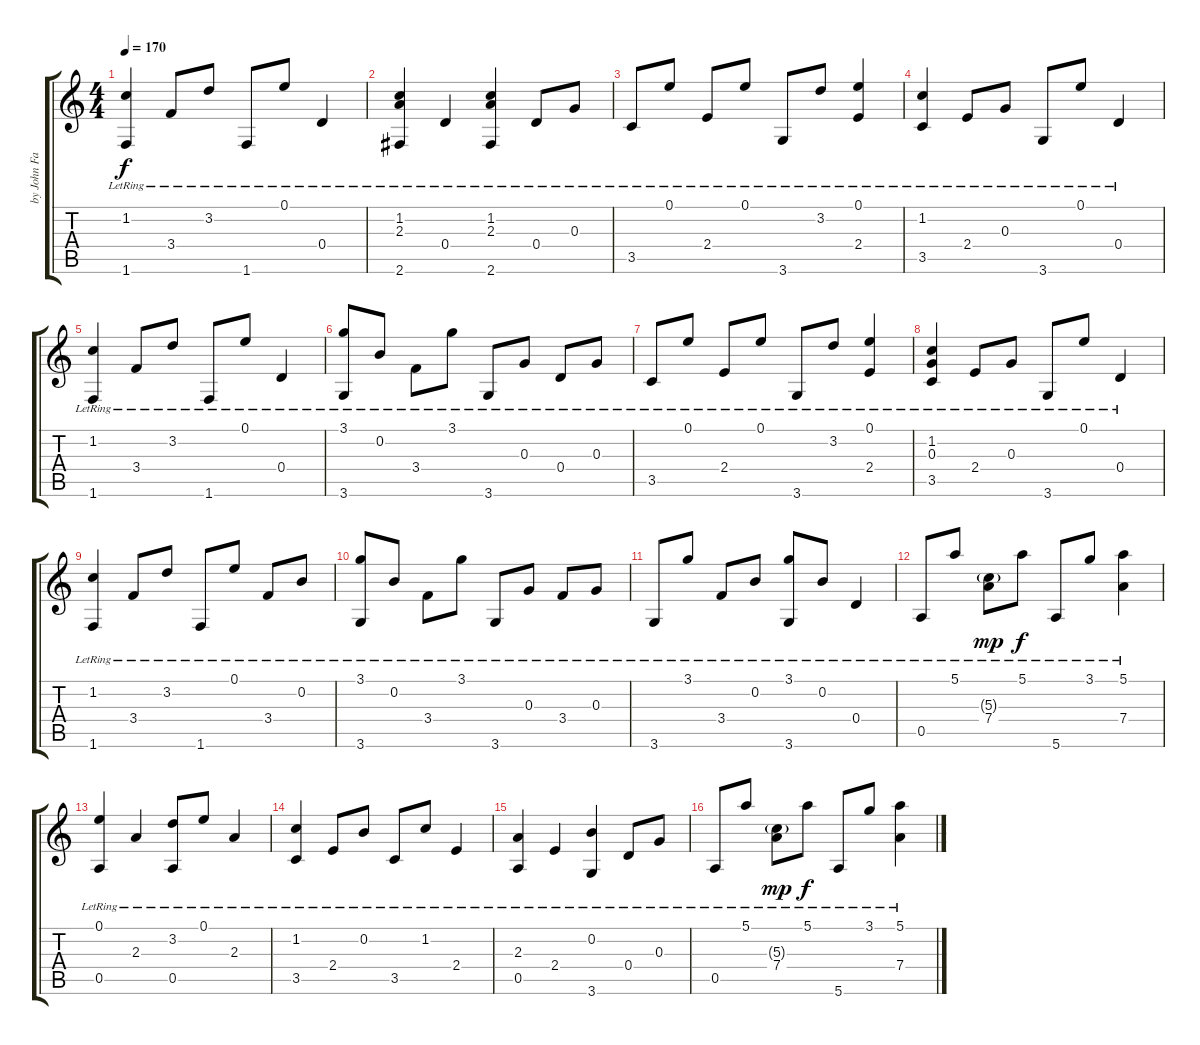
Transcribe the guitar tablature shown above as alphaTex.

\track ("by John Fahey" "by John Fa") {instrument acousticguitarsteel}
\staff {score tabs}
\tuning (E4 B3 G3 D3 A2 E2) {hide}
\ts (4 4)
\tempo 170
\clef g2
\ks c
(1.2{lr} 1.6{lr}).4{dy f} 3.4{lr}.8 3.2{lr}.8 1.6{lr}.8 0.1{lr}.8 0.4{lr}.4 |
(1.2{lr} 2.3{lr} 2.6{lr}).4 0.4{lr}.4 (1.2{lr} 2.3{lr} 2.6{lr}).4 0.4{lr}.8 0.3{lr}.8 |
3.5{lr}.8 0.1{lr}.8 2.4{lr}.8 0.1{lr}.8 3.6{lr}.8 3.2{lr}.8 (0.1{lr} 2.4{lr}).4 |
(1.2{lr} 3.5{lr}).4 2.4{lr}.8 0.3{lr}.8 3.6{lr}.8 0.1{lr}.8 0.4{lr}.4 |
(1.2{lr} 1.6{lr}).4 3.4{lr}.8 3.2{lr}.8 1.6{lr}.8 0.1{lr}.8 0.4{lr}.4 |
(3.1{lr} 3.6{lr}).8 0.2{lr}.8 3.4{lr}.8 3.1{lr}.8 3.6{lr}.8 0.3{lr}.8 0.4{lr}.8 0.3{lr}.8 |
3.5{lr}.8 0.1{lr}.8 2.4{lr}.8 0.1{lr}.8 3.6{lr}.8 3.2{lr}.8 (0.1{lr} 2.4{lr}).4 |
(1.2{lr} 0.3{lr} 3.5{lr}).4 2.4{lr}.8 0.3{lr}.8 3.6{lr}.8 0.1{lr}.8 0.4{lr}.4 |
(1.2{lr} 1.6{lr}).4 3.4{lr}.8 3.2{lr}.8 1.6{lr}.8 0.1{lr}.8 3.4{lr}.8 0.2{lr}.8 |
(3.1{lr} 3.6{lr}).8 0.2{lr}.8 3.4{lr}.8 3.1{lr}.8 3.6{lr}.8 0.3{lr}.8 3.4{lr}.8 0.3{lr}.8 |
3.6{lr}.8 3.1{lr}.8 3.4{lr}.8 0.2{lr}.8 (3.1{lr} 3.6{lr}).8 0.2{lr}.8 0.4{lr}.4 |
0.5{lr}.8 5.1{lr}.8 (5.3{g lr} 7.4{lr}).8{dy mp} 5.1{lr}.8{dy f} 5.6{lr}.8 3.1{lr}.8 (5.1{lr} 7.4{lr}).4 |
(0.1{lr} 0.5{lr}).4 2.3{lr}.4 (3.2{lr} 0.5{lr}).8 0.1{lr}.8 2.3{lr}.4 |
(1.2{lr} 3.5{lr}).4 2.4{lr}.8 0.2{lr}.8 3.5{lr}.8 1.2{lr}.8 2.4{lr}.4 |
(2.3{lr} 0.5{lr}).4 2.4{lr}.4 (0.2{lr} 3.6{lr}).4 0.4{lr}.8 0.3{lr}.8 |
0.5{lr}.8 5.1{lr}.8 (5.3{g lr} 7.4{lr}).8{dy mp} 5.1{lr}.8{dy f} 5.6{lr}.8 3.1{lr}.8 (5.1{lr} 7.4{lr}).4
